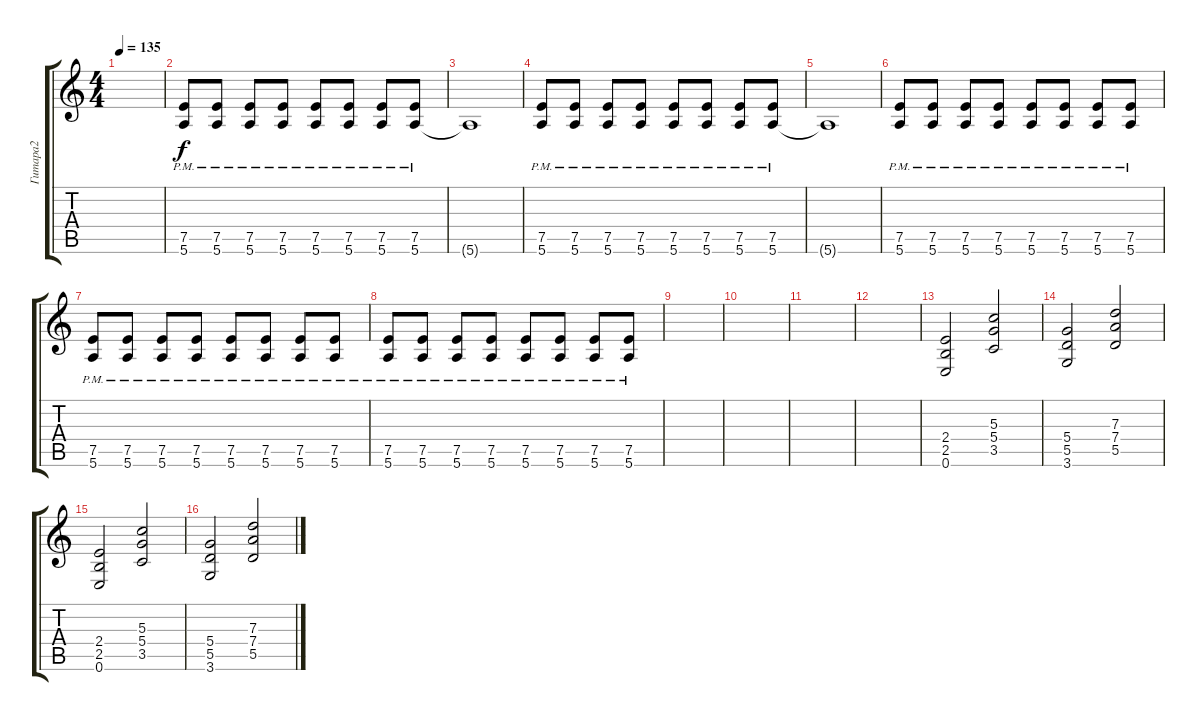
\track ("Гитара2" "Гитара2") {instrument distortionguitar}
\staff {score tabs}
\tuning (E4 B3 G3 D3 A2 E2) {hide}
\ts (4 4)
\tempo 135
\clef g2
\ks c
|
(7.5{pm} 5.6{pm}).8 (7.5{pm} 5.6{pm}).8 (7.5{pm} 5.6{pm}).8 (7.5{pm} 5.6{pm}).8 (7.5{pm} 5.6{pm}).8 (7.5{pm} 5.6{pm}).8 (7.5{pm} 5.6{pm}).8 (7.5{pm} 5.6{pm}).8 |
5.6{t}.1 |
(7.5{pm} 5.6{pm}).8 (7.5{pm} 5.6{pm}).8 (7.5{pm} 5.6{pm}).8 (7.5{pm} 5.6{pm}).8 (7.5{pm} 5.6{pm}).8 (7.5{pm} 5.6{pm}).8 (7.5{pm} 5.6{pm}).8 (7.5{pm} 5.6{pm}).8 |
5.6{t}.1 |
(7.5{pm} 5.6{pm}).8 (7.5{pm} 5.6{pm}).8 (7.5{pm} 5.6{pm}).8 (7.5{pm} 5.6{pm}).8 (7.5{pm} 5.6{pm}).8 (7.5{pm} 5.6{pm}).8 (7.5{pm} 5.6{pm}).8 (7.5{pm} 5.6{pm}).8 |
(7.5{pm} 5.6{pm}).8 (7.5{pm} 5.6{pm}).8 (7.5{pm} 5.6{pm}).8 (7.5{pm} 5.6{pm}).8 (7.5{pm} 5.6{pm}).8 (7.5{pm} 5.6{pm}).8 (7.5{pm} 5.6{pm}).8 (7.5{pm} 5.6{pm}).8 |
(7.5{pm} 5.6{pm}).8 (7.5{pm} 5.6{pm}).8 (7.5{pm} 5.6{pm}).8 (7.5{pm} 5.6{pm}).8 (7.5{pm} 5.6{pm}).8 (7.5{pm} 5.6{pm}).8 (7.5{pm} 5.6{pm}).8 (7.5{pm} 5.6{pm}).8 |
|
|
|
|
(2.4 2.5 0.6).2 (5.3 5.4 3.5).2 |
(5.4 5.5 3.6).2 (7.3 7.4 5.5).2 |
(2.4 2.5 0.6).2 (5.3 5.4 3.5).2 |
(5.4 5.5 3.6).2 (7.3 7.4 5.5).2
